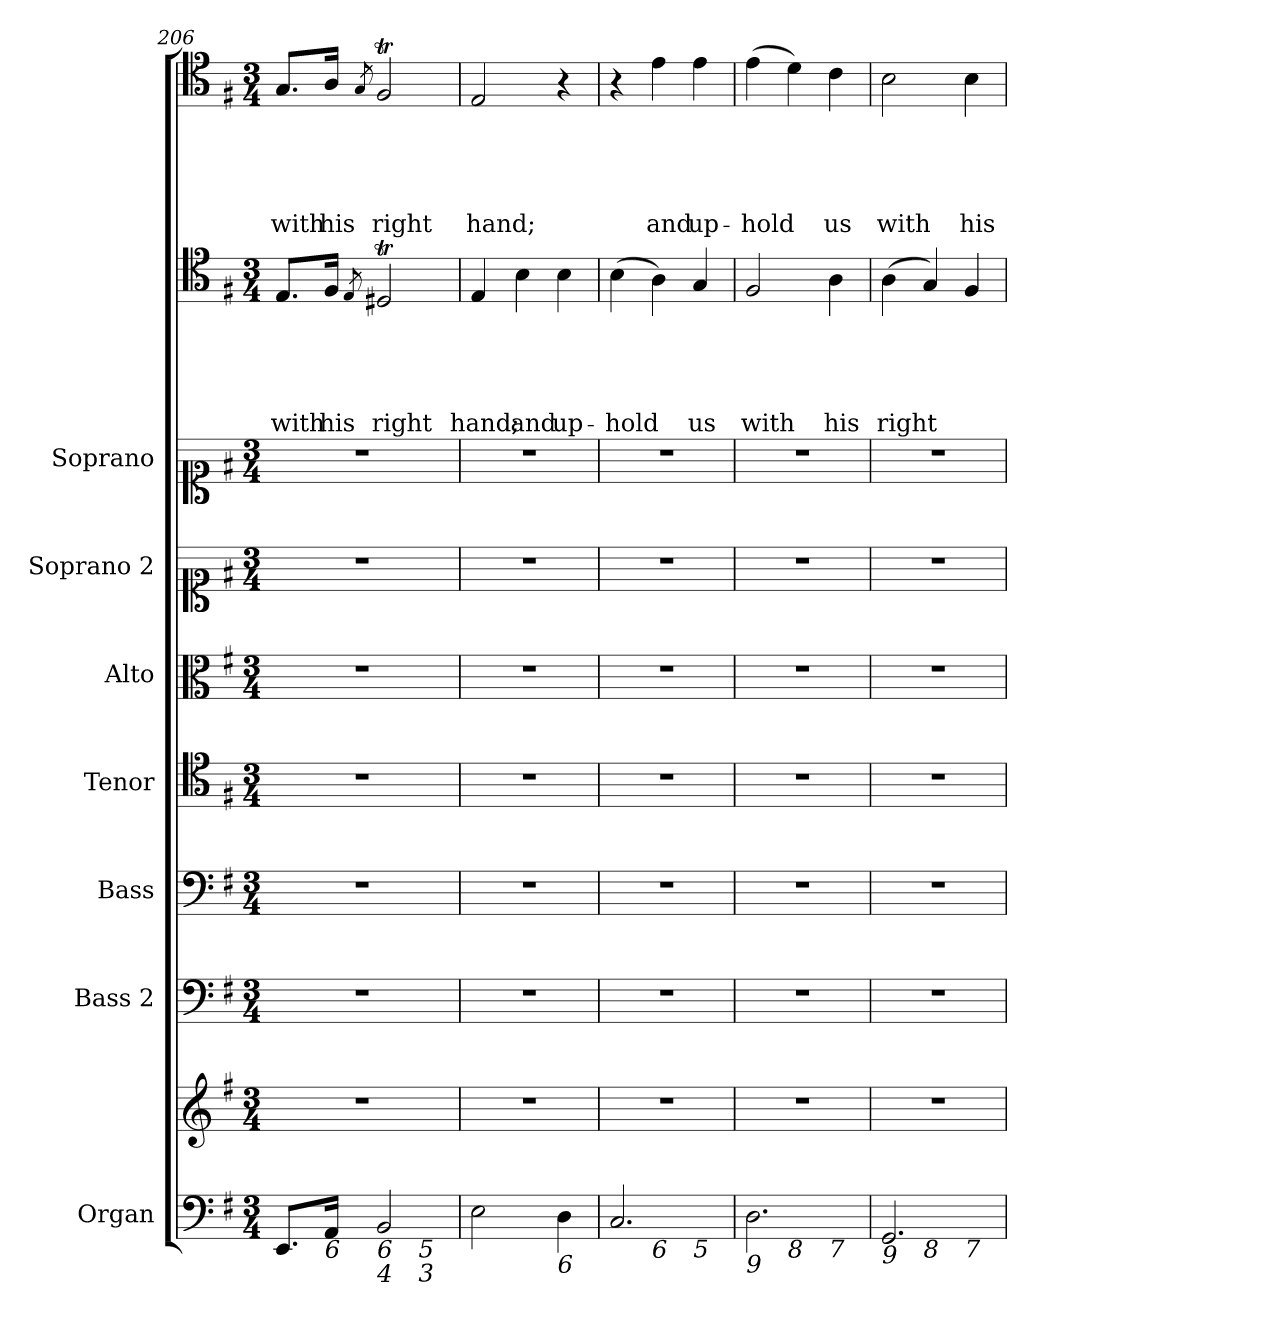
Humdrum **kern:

**kern	**kern	**kern	**kern	**kern	**kern	**kern	**kern	**kern	**text	**text	**text	**text	**text	**kern	**text	**text	**text	**text	**text
*part9	*part9	*part8	*part7	*part6	*part5	*part4	*part3	*part2	*part2	*part2	*part2	*part2	*part2	*part1	*part1	*part1	*part1	*part1	*part1
*staff10	*staff9	*staff8	*staff7	*staff6	*staff5	*staff4	*staff3	*staff2	*staff2	*staff2	*staff2	*staff2	*staff2	*staff1	*staff1	*staff1	*staff1	*staff1	*staff1
*I"Organ	*	*I"Bass 2	*I"Bass	*I"Tenor	*I"Alto	*I"Soprano 2	*I"Soprano	*	*	*	*	*	*	*	*	*	*	*	*
*I'Org.	*	*I'B	*I'B	*I'T	*I'A	*I'S	*I'S	*	*	*	*	*	*	*	*	*	*	*	*
*clefF4	*clefG2	*clefF4	*clefF4	*clefC4	*clefC3	*clefC1	*clefC1	*clefC4	*	*	*	*	*	*clefC4	*	*	*	*	*
*k[f#]	*k[f#]	*k[f#]	*k[f#]	*k[f#]	*k[f#]	*k[f#]	*k[f#]	*k[f#]	*	*	*	*	*	*k[f#]	*	*	*	*	*
*G:	*G:	*G:	*G:	*G:	*G:	*G:	*G:	*G:	*	*	*	*	*	*G:	*	*	*	*	*
*M3/4	*M3/4	*M3/4	*M3/4	*M3/4	*M3/4	*M3/4	*M3/4	*M3/4	*	*	*	*	*	*M3/4	*	*	*	*	*
=206	=206	=206	=206	=206	=206	=206	=206	=206	=206	=206	=206	=206	=206	=206	=206	=206	=206	=206	=206
!	!	!	!	!	!	!	!	!	!	!	!	!	!LO:LY:b	!	!	!	!	!	!LO:LY:b
*^	*	*	*	*	*	*	*	*	*	*	*	*	*	*	*	*	*	*	*
8.EE/L	2ryy	2.r	2.r	2.r	2.r	2.r	2.r	2.r	8.E/L	.	.	.	.	with	8.G/L	.	.	.	.	with
!LO:TX:b:i:t=6	!	!	!	!	!	!	!	!	!	!	!	!	!	!	!	!	!	!	!	!
!	!	!	!	!	!	!	!	!	!	!	!	!	!	!LO:LY:b	!	!	!	!	!	!LO:LY:b
16AA/Jk	.	.	.	.	.	.	.	.	16F#/Jk	.	.	.	.	his	16A/Jk	.	.	.	.	his
.	.	.	.	.	.	.	.	.	8qE/	.	.	.	.	.	8qG/	.	.	.	.	.
!LO:TX:b:i:t=6	!	!	!	!	!	!	!	!	!	!	!	!	!	!	!	!	!	!	!	!
!LO:TX:b:i:t=4	!	!	!	!	!	!	!	!	!	!	!	!	!	!	!	!	!	!	!	!
!	!	!	!	!	!	!	!	!	!	!	!	!	!	!LO:LY:b	!	!	!	!	!	!LO:LY:b
2BB/	.	.	.	.	.	.	.	.	2D#Xt/	.	.	.	.	right	2F#t/	.	.	.	.	right
!	!LO:TX:b:i:t=5	!	!	!	!	!	!	!	!	!	!	!	!	!	!	!	!	!	!	!
!	!LO:TX:b:i:t=3	!	!	!	!	!	!	!	!	!	!	!	!	!	!	!	!	!	!	!
.	4ryy	.	.	.	.	.	.	.	.	.	.	.	.	.	.	.	.	.	.	.
=207	=207	=207	=207	=207	=207	=207	=207	=207	=207	=207	=207	=207	=207	=207	=207	=207	=207	=207	=207	=207
!	!	!	!	!	!	!	!	!	!	!	!	!	!	!LO:LY:b	!	!	!	!	!	!LO:LY:b
*v	*v	*	*	*	*	*	*	*	*	*	*	*	*	*	*	*	*	*	*	*
2E\	2.r	2.r	2.r	2.r	2.r	2.r	2.r	4E/	.	.	.	.	hand;	2E/	.	.	.	.	hand;
!	!	!	!	!	!	!	!	!	!	!	!	!	!LO:LY:b	!	!	!	!	!	!
.	.	.	.	.	.	.	.	4B\	.	.	.	.	and	.	.	.	.	.	.
!LO:TX:b:i:t=6	!	!	!	!	!	!	!	!	!	!	!	!	!	!	!	!	!	!	!
!	!	!	!	!	!	!	!	!	!	!	!	!	!LO:LY:b	!	!	!	!	!	!
4D\	.	.	.	.	.	.	.	4B\	.	.	.	.	up-	4r	.	.	.	.	.
=208	=208	=208	=208	=208	=208	=208	=208	=208	=208	=208	=208	=208	=208	=208	=208	=208	=208	=208	=208
!LO:TX:b:i:t=7	!	!	!	!	!	!	!	!	!	!	!	!	!	!	!	!	!	!	!
!	!	!	!	!	!	!	!	!	!	!	!	!	!LO:LY:b	!	!	!	!	!	!
*^	*	*	*	*	*	*	*	*	*	*	*	*	*	*	*	*	*	*	*
*	*^	*	*	*	*	*	*	*	*	*	*	*	*	*	*	*	*	*	*	*
2.C/	4ryy	2ryy	2.r	2.r	2.r	2.r	2.r	2.r	2.r	(>4B\	.	.	.	.	-hold	4r	.	.	.	.	.
!	!LO:TX:b:i:t=6	!	!	!	!	!	!	!	!	!	!	!	!	!	!	!	!	!	!	!	!
!	!	!	!	!	!	!	!	!	!	!	!	!	!	!	!	!	!	!	!	!	!LO:LY:b
.	2ryy	.	.	.	.	.	.	.	.	4A\)	.	.	.	.	.	4e\	.	.	.	.	and
!	!	!LO:TX:b:i:t=5	!	!	!	!	!	!	!	!	!	!	!	!	!	!	!	!	!	!	!
!	!	!	!	!	!	!	!	!	!	!	!	!	!	!	!LO:LY:b	!	!	!	!	!	!LO:LY:b
.	.	4ryy	.	.	.	.	.	.	.	4G/	.	.	.	.	us	4e\	.	.	.	.	up-
!!LO:LB:g=z
=209	=209	=209	=209	=209	=209	=209	=209	=209	=209	=209	=209	=209	=209	=209	=209	=209	=209	=209	=209	=209	=209
!LO:TX:b:i:t=9	!	!	!	!	!	!	!	!	!	!	!	!	!	!	!	!	!	!	!	!	!
!	!	!	!	!	!	!	!	!	!	!	!	!	!	!	!LO:LY:b	!	!	!	!	!	!LO:LY:b
2.D\	4ryy	2ryy	2.r	2.r	2.r	2.r	2.r	2.r	2.r	2F#/	.	.	.	.	with	(>4e\	.	.	.	.	-hold
!	!LO:TX:b:i:t=8	!	!	!	!	!	!	!	!	!	!	!	!	!	!	!	!	!	!	!	!
.	2ryy	.	.	.	.	.	.	.	.	.	.	.	.	.	.	4d\)	.	.	.	.	.
!	!	!LO:TX:b:i:t=7	!	!	!	!	!	!	!	!	!	!	!	!	!	!	!	!	!	!	!
!	!	!	!	!	!	!	!	!	!	!	!	!	!	!	!LO:LY:b	!	!	!	!	!	!LO:LY:b
.	.	4ryy	.	.	.	.	.	.	.	4A\	.	.	.	.	his	4c\	.	.	.	.	us
=210	=210	=210	=210	=210	=210	=210	=210	=210	=210	=210	=210	=210	=210	=210	=210	=210	=210	=210	=210	=210	=210
!LO:TX:b:i:t=9	!	!	!	!	!	!	!	!	!	!	!	!	!	!	!	!	!	!	!	!	!
!	!	!	!	!	!	!	!	!	!	!	!	!	!	!	!LO:LY:b	!	!	!	!	!	!LO:LY:b
2.GG/	4ryy	2ryy	2.r	2.r	2.r	2.r	2.r	2.r	2.r	(>4A\	.	.	.	.	right	2B\	.	.	.	.	with
!	!LO:TX:b:i:t=8	!	!	!	!	!	!	!	!	!	!	!	!	!	!	!	!	!	!	!	!
.	2ryy	.	.	.	.	.	.	.	.	4G/)	.	.	.	.	.	.	.	.	.	.	.
!	!	!LO:TX:b:i:t=7	!	!	!	!	!	!	!	!	!	!	!	!	!	!	!	!	!	!	!
!	!	!	!	!	!	!	!	!	!	!	!	!	!	!	!	!	!	!	!	!	!LO:LY:b
.	.	4ryy	.	.	.	.	.	.	.	4F#/	.	.	.	.	.	4B\	.	.	.	.	his
*v	*v	*v	*	*	*	*	*	*	*	*	*	*	*	*	*	*	*	*	*	*	*
=	=	=	=	=	=	=	=	=	=	=	=	=	=	=	=	=	=	=	=
*-	*-	*-	*-	*-	*-	*-	*-	*-	*-	*-	*-	*-	*-	*-	*-	*-	*-	*-	*-
